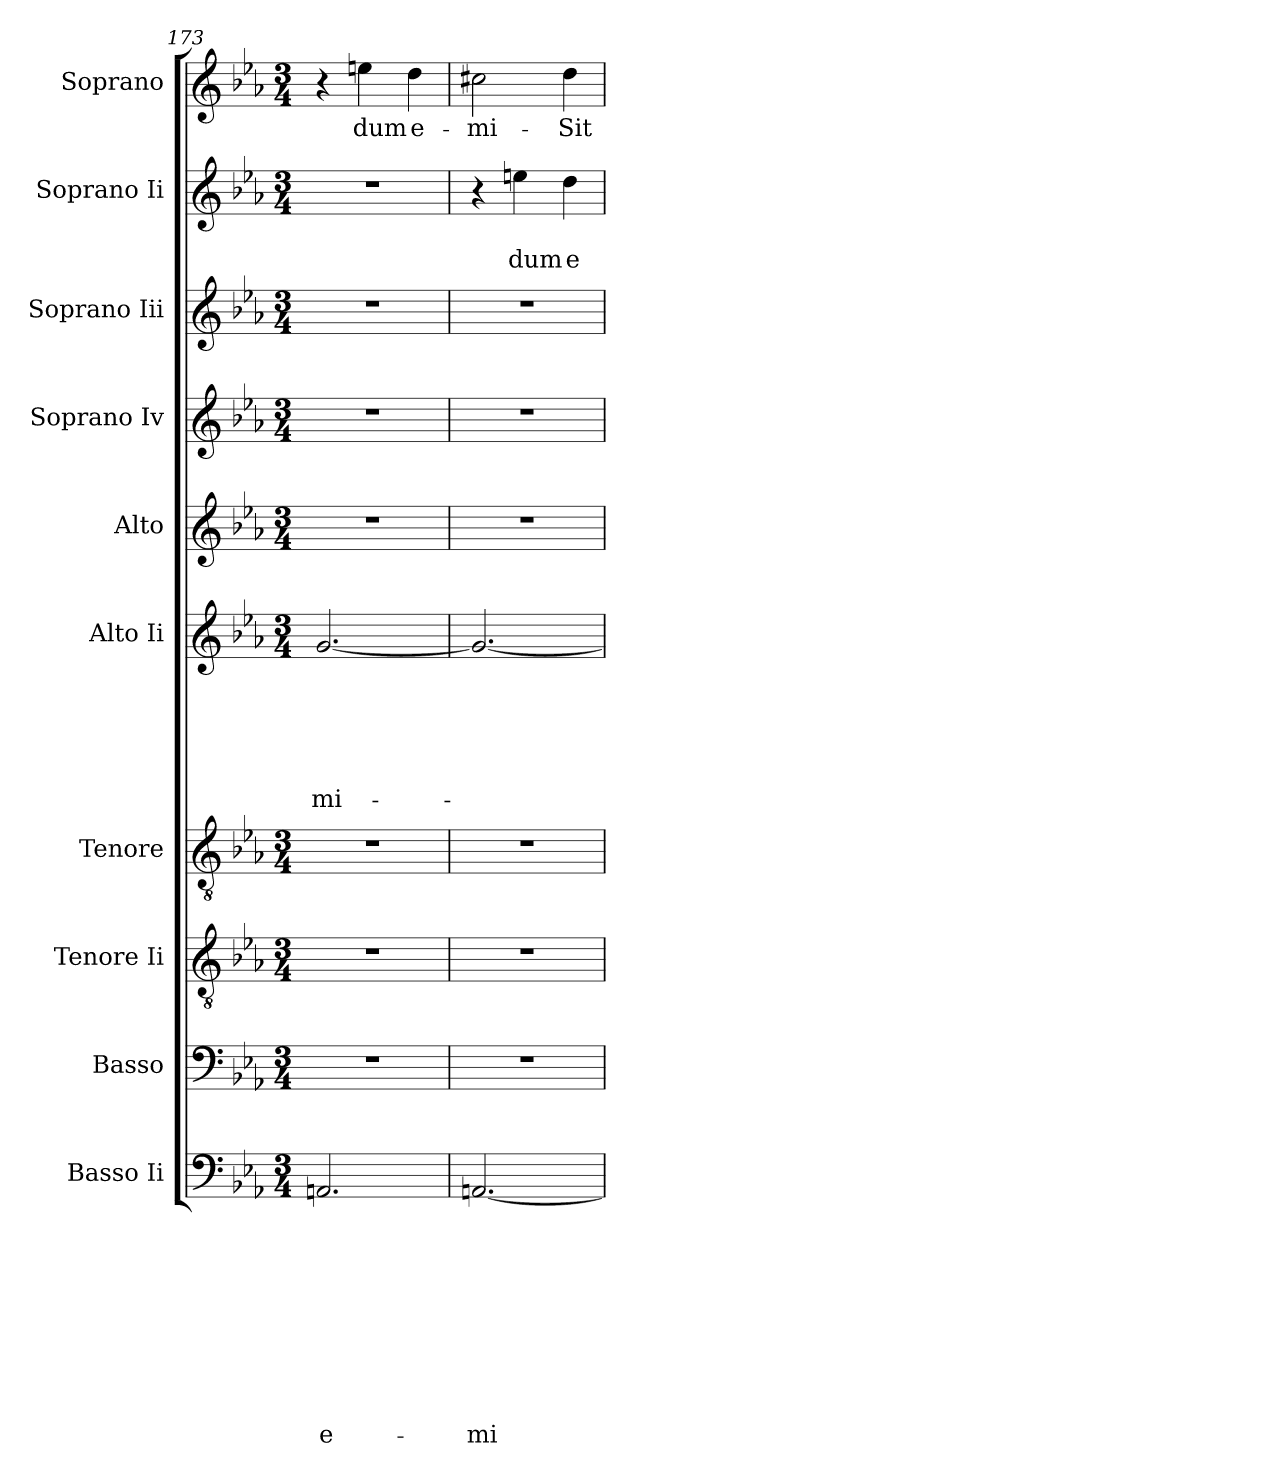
**kern	**text	**text	**text	**text	**text	**text	**text	**text	**text	**text	**kern	**kern	**kern	**kern	**text	**text	**text	**text	**text	**text	**kern	**kern	**kern	**kern	**text	**text	**kern	**text
*part10	*part10	*part10	*part10	*part10	*part10	*part10	*part10	*part10	*part10	*part10	*part9	*part8	*part7	*part6	*part6	*part6	*part6	*part6	*part6	*part6	*part5	*part4	*part3	*part2	*part2	*part2	*part1	*part1
*staff10	*staff10	*staff10	*staff10	*staff10	*staff10	*staff10	*staff10	*staff10	*staff10	*staff10	*staff9	*staff8	*staff7	*staff6	*staff6	*staff6	*staff6	*staff6	*staff6	*staff6	*staff5	*staff4	*staff3	*staff2	*staff2	*staff2	*staff1	*staff1
*I"Basso Ii	*	*	*	*	*	*	*	*	*	*	*I"Basso	*I"Tenore Ii	*I"Tenore	*I"Alto Ii	*	*	*	*	*	*	*I"Alto	*I"Soprano Iv	*I"Soprano Iii	*I"Soprano Ii	*	*	*I"Soprano	*
*clefF4	*	*	*	*	*	*	*	*	*	*	*clefF4	*clefGv2	*clefGv2	*clefG2	*	*	*	*	*	*	*clefG2	*clefG2	*clefG2	*clefG2	*	*	*clefG2	*
*k[b-e-a-]	*	*	*	*	*	*	*	*	*	*	*k[b-e-a-]	*k[b-e-a-]	*k[b-e-a-]	*k[b-e-a-]	*	*	*	*	*	*	*k[b-e-a-]	*k[b-e-a-]	*k[b-e-a-]	*k[b-e-a-]	*	*	*k[b-e-a-]	*
*E-:	*	*	*	*	*	*	*	*	*	*	*E-:	*E-:	*E-:	*E-:	*	*	*	*	*	*	*E-:	*E-:	*E-:	*E-:	*	*	*E-:	*
*M3/4	*	*	*	*	*	*	*	*	*	*	*M3/4	*M3/4	*M3/4	*M3/4	*	*	*	*	*	*	*M3/4	*M3/4	*M3/4	*M3/4	*	*	*M3/4	*
=173	=173	=173	=173	=173	=173	=173	=173	=173	=173	=173	=173	=173	=173	=173	=173	=173	=173	=173	=173	=173	=173	=173	=173	=173	=173	=173	=173	=173
!	!	!	!	!	!	!	!	!	!	!LO:LY:b	!LO:N:vis=1	!LO:N:vis=1	!LO:N:vis=1	!	!	!	!	!	!	!LO:LY:b	!LO:N:vis=1	!LO:N:vis=1	!LO:N:vis=1	!LO:N:vis=1	!	!	!	!
2.AAn/	.	.	.	.	.	.	.	.	.	e-	2.r	2.r	2.r	[<2.g/	.	.	.	.	.	-mi-	2.r	2.r	2.r	2.r	.	.	4r	.
!	!	!	!	!	!	!	!	!	!	!	!	!	!	!	!	!	!	!	!	!	!	!	!	!	!	!	!	!LO:LY:b
.	.	.	.	.	.	.	.	.	.	.	.	.	.	.	.	.	.	.	.	.	.	.	.	.	.	.	4een\	dum
!	!	!	!	!	!	!	!	!	!	!	!	!	!	!	!	!	!	!	!	!	!	!	!	!	!	!	!	!LO:LY:b
.	.	.	.	.	.	.	.	.	.	.	.	.	.	.	.	.	.	.	.	.	.	.	.	.	.	.	4dd\	e-
=174	=174	=174	=174	=174	=174	=174	=174	=174	=174	=174	=174	=174	=174	=174	=174	=174	=174	=174	=174	=174	=174	=174	=174	=174	=174	=174	=174	=174
!	!	!	!	!	!	!	!	!	!	!LO:LY:b	!LO:N:vis=1	!LO:N:vis=1	!LO:N:vis=1	!	!	!	!	!	!	!	!LO:N:vis=1	!LO:N:vis=1	!LO:N:vis=1	!	!	!	!	!LO:LY:b
[<2.AAn/	.	.	.	.	.	.	.	.	.	-mi-	2.r	2.r	2.r	2.g/_	.	.	.	.	.	.	2.r	2.r	2.r	4r	.	.	2cc#X\	-mi-
!	!	!	!	!	!	!	!	!	!	!	!	!	!	!	!	!	!	!	!	!	!	!	!	!	!	!LO:LY:b	!	!
.	.	.	.	.	.	.	.	.	.	.	.	.	.	.	.	.	.	.	.	.	.	.	.	4een\	.	dum	.	.
!	!	!	!	!	!	!	!	!	!	!	!	!	!	!	!	!	!	!	!	!	!	!	!	!	!	!LO:LY:b	!	!LO:LY:b
.	.	.	.	.	.	.	.	.	.	.	.	.	.	.	.	.	.	.	.	.	.	.	.	4dd\	.	e-	4dd\	-Sit
=	=	=	=	=	=	=	=	=	=	=	=	=	=	=	=	=	=	=	=	=	=	=	=	=	=	=	=	=
*-	*-	*-	*-	*-	*-	*-	*-	*-	*-	*-	*-	*-	*-	*-	*-	*-	*-	*-	*-	*-	*-	*-	*-	*-	*-	*-	*-	*-
